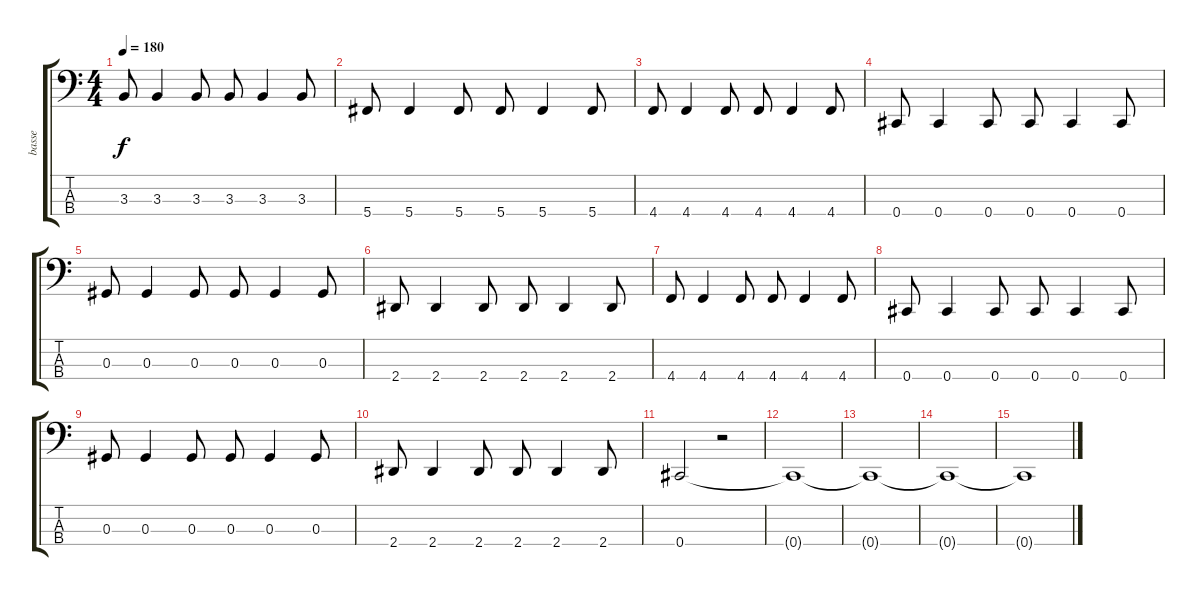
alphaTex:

\track ("basse" "basse") {instrument electricbasspick}
\staff {score tabs}
\tuning (Gb2 Db2 Ab1 Db1) {hide}
\ts (4 4)
\tempo 180
\clef f4
\ks c
3.3.8{dy f} 3.3.4 3.3.8 3.3.8 3.3.4 3.3.8 |
5.4.8 5.4.4 5.4.8 5.4.8 5.4.4 5.4.8 |
4.4.8 4.4.4 4.4.8 4.4.8 4.4.4 4.4.8 |
0.4.8 0.4.4 0.4.8 0.4.8 0.4.4 0.4.8 |
0.3.8 0.3.4 0.3.8 0.3.8 0.3.4 0.3.8 |
2.4.8 2.4.4 2.4.8 2.4.8 2.4.4 2.4.8 |
4.4.8 4.4.4 4.4.8 4.4.8 4.4.4 4.4.8 |
0.4.8 0.4.4 0.4.8 0.4.8 0.4.4 0.4.8 |
0.3.8 0.3.4 0.3.8 0.3.8 0.3.4 0.3.8 |
2.4.8 2.4.4 2.4.8 2.4.8 2.4.4 2.4.8 |
0.4.2{volume 4} r.2 |
0.4{t}.1 |
0.4{t}.1 |
0.4{t}.1 |
0.4{t}.1
